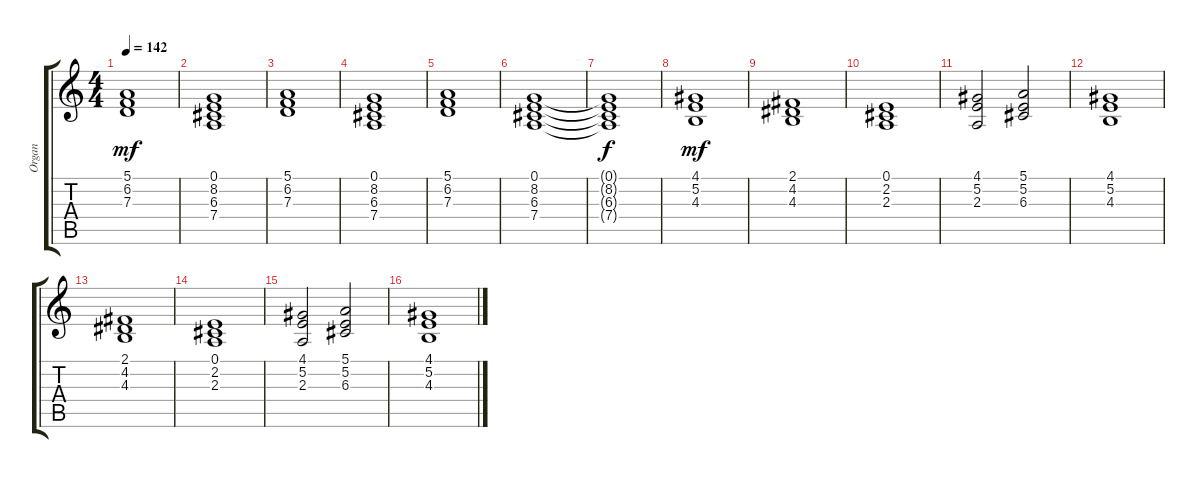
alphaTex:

\track ("Organ" "Organ") {instrument drawbarorgan}
\staff {score tabs}
\tuning (E4 B3 G3 D3 A2 E2) {hide}
\ts (4 4)
\tempo 142
\clef g2
\ks c
(5.1 6.2 7.3).1{dy mf} |
(0.1 8.2 6.3 7.4).1 |
(5.1 6.2 7.3).1 |
(0.1 8.2 6.3 7.4).1 |
(5.1 6.2 7.3).1 |
(0.1 8.2 6.3 7.4).1 |
(0.1{t} 8.2{t} 6.3{t} 7.4{t}).1{dy f} |
(4.1 5.2 4.3).1{dy mf} |
(2.1 4.2 4.3).1 |
(0.1 2.2 2.3).1 |
(4.1 5.2 2.3).2 (5.1 5.2 6.3).2 |
(4.1 5.2 4.3).1 |
(2.1 4.2 4.3).1 |
(0.1 2.2 2.3).1 |
(4.1 5.2 2.3).2 (5.1 5.2 6.3).2 |
(4.1 5.2 4.3).1
